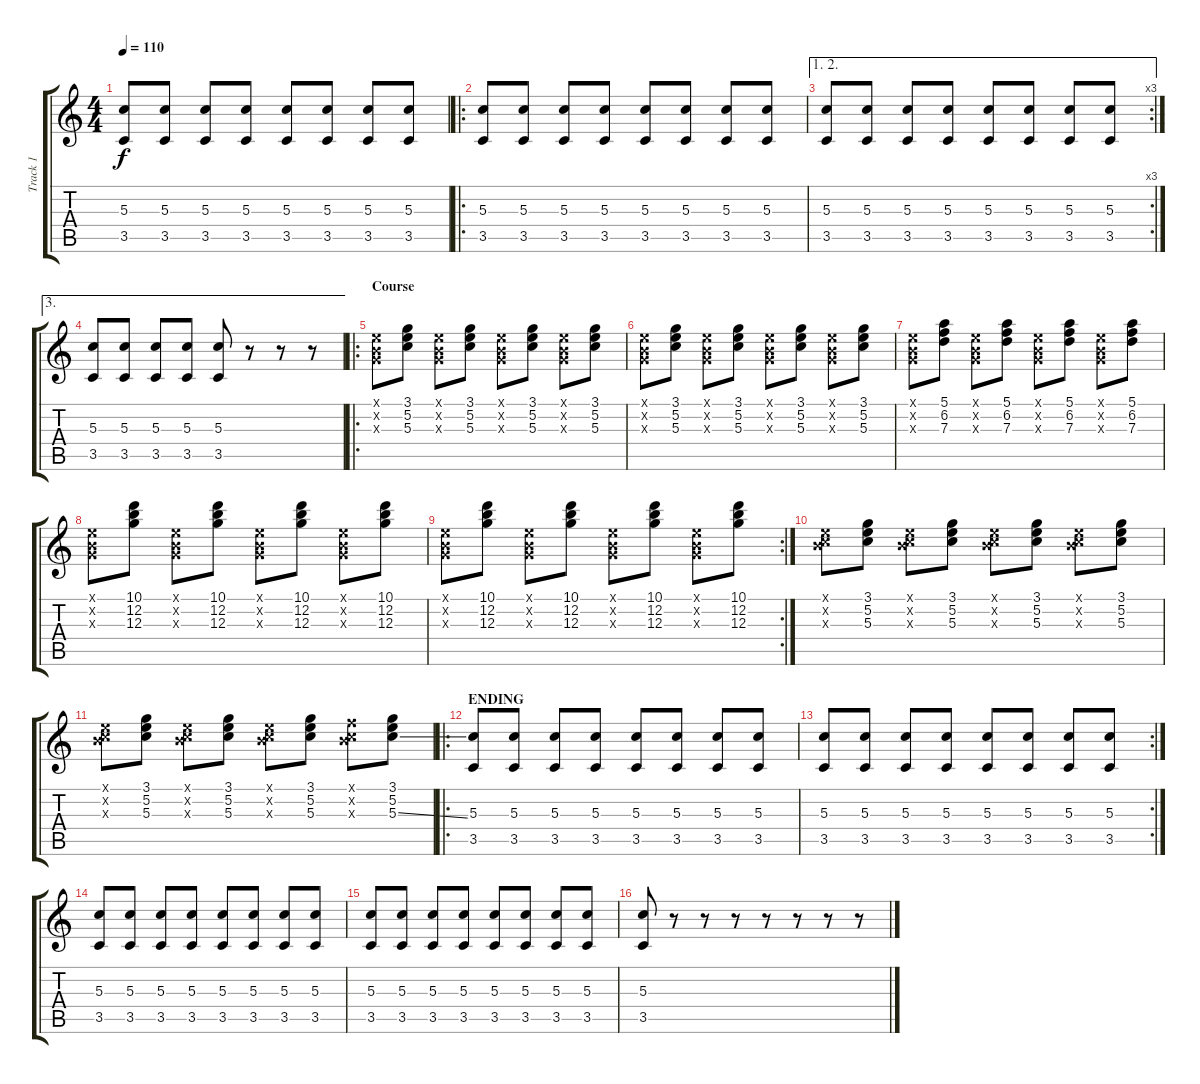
\track ("Track 1" "Track 1") {instrument overdrivenguitar}
\staff {score tabs}
\tuning (E4 B3 G3 D3 A2 E2) {hide}
\ts (4 4)
\tempo 110
\clef g2
\ks c
(5.3 3.5).8{dy f} (5.3 3.5).8 (5.3 3.5).8 (5.3 3.5).8 (5.3 3.5).8 (5.3 3.5).8 (5.3 3.5).8 (5.3 3.5).8 |
\ro
(5.3 3.5).8 (5.3 3.5).8 (5.3 3.5).8 (5.3 3.5).8 (5.3 3.5).8 (5.3 3.5).8 (5.3 3.5).8 (5.3 3.5).8 |
\ae (1 2)
\rc 3
(5.3 3.5).8 (5.3 3.5).8 (5.3 3.5).8 (5.3 3.5).8 (5.3 3.5).8 (5.3 3.5).8 (5.3 3.5).8 (5.3 3.5).8 |
\ae 3
(5.3 3.5).8 (5.3 3.5).8 (5.3 3.5).8 (5.3 3.5).8 (5.3 3.5).8 r.8 r.8 r.8 |
\ro
\section ("" "Course")
(0.1{x} 0.2{x} 0.3{x}).8 (3.1 5.2 5.3).8 (0.1{x} 0.2{x} 0.3{x}).8 (3.1 5.2 5.3).8 (0.1{x} 0.2{x} 0.3{x}).8 (3.1 5.2 5.3).8 (0.1{x} 0.2{x} 0.3{x}).8 (3.1 5.2 5.3).8 |
(0.1{x} 0.2{x} 0.3{x}).8 (3.1 5.2 5.3).8 (0.1{x} 0.2{x} 0.3{x}).8 (3.1 5.2 5.3).8 (0.1{x} 0.2{x} 0.3{x}).8 (3.1 5.2 5.3).8 (0.1{x} 0.2{x} 0.3{x}).8 (3.1 5.2 5.3).8 |
(0.1{x} 0.2{x} 0.3{x}).8 (5.1 6.2 7.3).8 (0.1{x} 0.2{x} 0.3{x}).8 (5.1 6.2 7.3).8 (0.1{x} 0.2{x} 0.3{x}).8 (5.1 6.2 7.3).8 (0.1{x} 0.2{x} 0.3{x}).8 (5.1 6.2 7.3).8 |
(0.1{x} 0.2{x} 0.3{x}).8 (10.1 12.2 12.3).8 (0.1{x} 0.2{x} 0.3{x}).8 (10.1 12.2 12.3).8 (0.1{x} 0.2{x} 0.3{x}).8 (10.1 12.2 12.3).8 (0.1{x} 0.2{x} 0.3{x}).8 (10.1 12.2 12.3).8 |
\rc 2
(0.1{x} 0.2{x} 0.3{x}).8 (10.1 12.2 12.3).8 (0.1{x} 0.2{x} 0.3{x}).8 (10.1 12.2 12.3).8 (0.1{x} 0.2{x} 0.3{x}).8 (10.1 12.2 12.3).8 (0.1{x} 0.2{x} 0.3{x}).8 (10.1 12.2 12.3).8 |
(0.1{x} 0.2{x} 5.3{x}).8 (3.1 5.2 5.3).8 (0.1{x} 0.2{x} 5.3{x}).8 (3.1 5.2 5.3).8 (0.1{x} 0.2{x} 5.3{x}).8 (3.1 5.2 5.3).8 (0.1{x} 0.2{x} 5.3{x}).8 (3.1 5.2 5.3).8 |
(0.1{x} 0.2{x} 5.3{x}).8 (3.1 5.2 5.3).8 (0.1{x} 0.2{x} 5.3{x}).8 (3.1 5.2 5.3).8 (0.1{x} 0.2{x} 5.3{x}).8 (3.1 5.2 5.3).8 (1.1{x} 0.2{x} 5.3{x}).8 (3.1 5.2 5.3{ss}).8 |
\ro
\section ("" "ENDING")
(5.3 3.5).8 (5.3 3.5).8 (5.3 3.5).8 (5.3 3.5).8 (5.3 3.5).8 (5.3 3.5).8 (5.3 3.5).8 (5.3 3.5).8 |
\rc 2
(5.3 3.5).8 (5.3 3.5).8 (5.3 3.5).8 (5.3 3.5).8 (5.3 3.5).8 (5.3 3.5).8 (5.3 3.5).8 (5.3 3.5).8 |
(5.3 3.5).8 (5.3 3.5).8 (5.3 3.5).8 (5.3 3.5).8 (5.3 3.5).8 (5.3 3.5).8 (5.3 3.5).8 (5.3 3.5).8 |
(5.3 3.5).8 (5.3 3.5).8 (5.3 3.5).8 (5.3 3.5).8 (5.3 3.5).8 (5.3 3.5).8 (5.3 3.5).8 (5.3 3.5).8 |
(5.3 3.5).8 r.8 r.8 r.8 r.8 r.8 r.8 r.8
